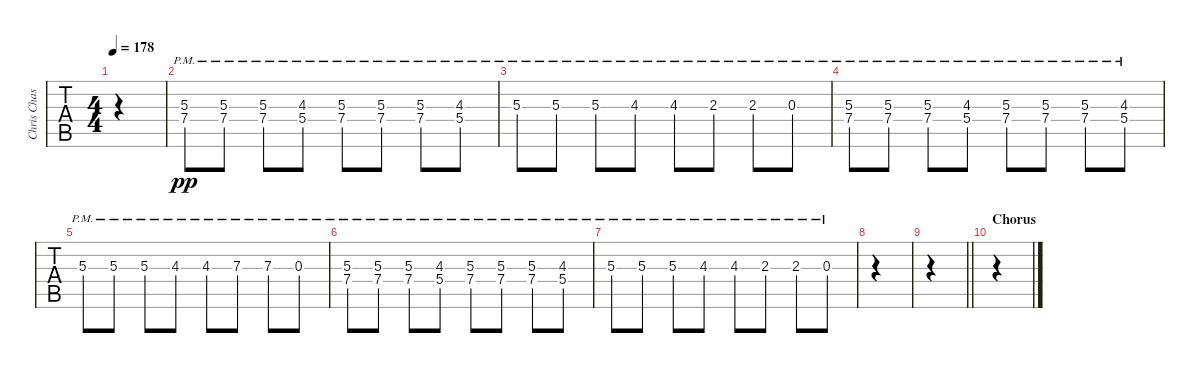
\track ("Chris Chasse - Guitar Two" "Chris Chas") {instrument distortionguitar}
\staff {tabs}
\tuning (Eb4 Bb3 Gb3 Db3 Ab2 Eb2) {hide}
\ts (4 4)
\tempo 178
\clef g2
\ks c
|
(5.3{pm} 7.4{pm}).8{dy pp} (5.3{pm} 7.4{pm}).8 (5.3{pm} 7.4{pm}).8 (4.3{pm} 5.4{pm}).8 (5.3{pm} 7.4{pm}).8 (5.3{pm} 7.4{pm}).8 (5.3{pm} 7.4{pm}).8 (4.3{pm} 5.4{pm}).8 |
5.3{pm}.8 5.3{pm}.8 5.3{pm}.8 4.3{pm}.8 4.3{pm}.8 2.3{pm}.8 2.3{pm}.8 0.3{pm}.8 |
(5.3{pm} 7.4{pm}).8 (5.3{pm} 7.4{pm}).8 (5.3{pm} 7.4{pm}).8 (4.3{pm} 5.4{pm}).8 (5.3{pm} 7.4{pm}).8 (5.3{pm} 7.4{pm}).8 (5.3{pm} 7.4{pm}).8 (4.3{pm} 5.4{pm}).8 |
5.3{pm}.8 5.3{pm}.8 5.3{pm}.8 4.3{pm}.8 4.3{pm}.8 7.3{pm}.8 7.3{pm}.8 0.3{pm}.8 |
(5.3{pm} 7.4{pm}).8 (5.3{pm} 7.4{pm}).8 (5.3{pm} 7.4{pm}).8 (4.3{pm} 5.4{pm}).8 (5.3{pm} 7.4{pm}).8 (5.3{pm} 7.4{pm}).8 (5.3{pm} 7.4{pm}).8 (4.3{pm} 5.4{pm}).8 |
5.3{pm}.8 5.3{pm}.8 5.3{pm}.8 4.3{pm}.8 4.3{pm}.8 2.3{pm}.8 2.3{pm}.8 0.3{pm}.8 |
|
\barLineRight lightlight
|
\section ("" "Chorus")
